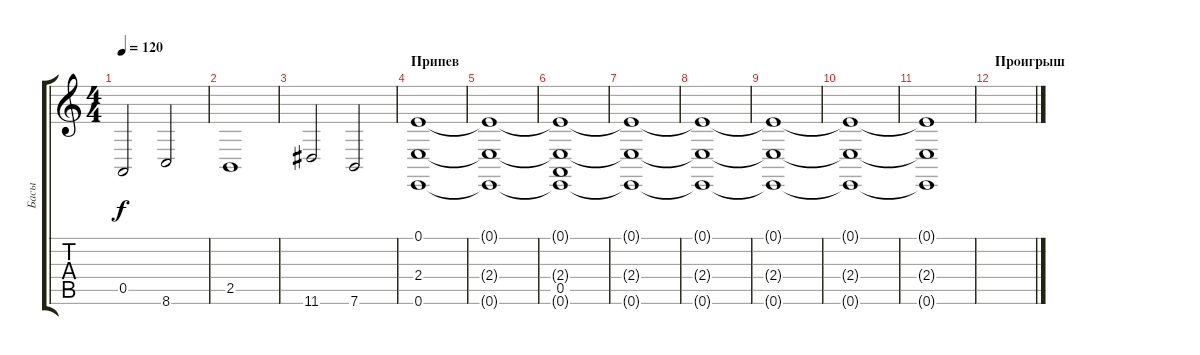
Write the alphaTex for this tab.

\track ("Басы" "Басы") {instrument tuba}
\staff {score tabs}
\tuning (E4 B3 G3 D3 A2 E2) {hide}
\ts (4 4)
\tempo 120
\clef g2
\ks c
0.5.2{dy f} 8.6.2 |
2.5.1 |
11.6.2 7.6.2 |
\section ("" "Припев")
(0.1 2.4 0.6).1 |
(0.1{t} 2.4{t} 0.6{t}).1 |
(0.1{t} 2.4{t} 0.5 0.6{t}).1 |
(0.1{t} 2.4{t} 0.6{t}).1 |
(0.1{t} 2.4{t} 0.6{t}).1 |
(0.1{t} 2.4{t} 0.6{t}).1 |
(0.1{t} 2.4{t} 0.6{t}).1 |
(0.1{t} 2.4{t} 0.6{t}).1 |
\section ("" "Проигрыш")
